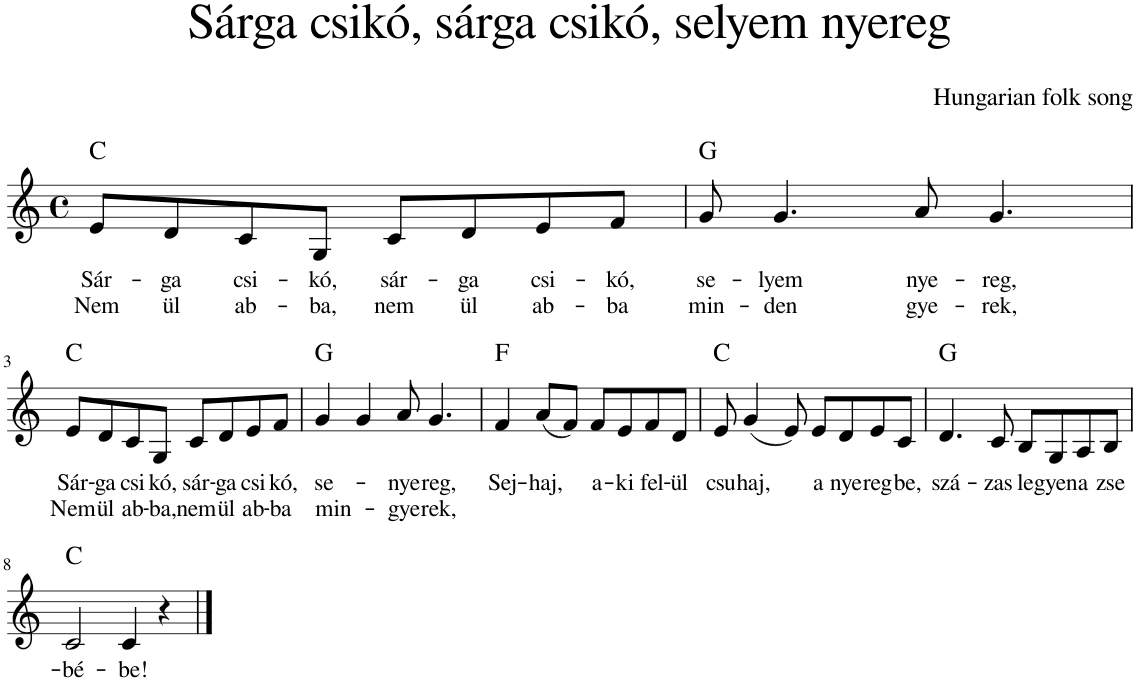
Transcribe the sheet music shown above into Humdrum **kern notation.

**kern	**text	**text	**harte
*part1	*part1	*part1	*part1
*staff1	*staff1	*staff1	*
*I"Piano	*	*	*
*I'Pno	*	*	*
*clefG2	*	*	*
*k[]	*	*	*
*M4/4	*	*	*
*met(c)	*	*	*
=1	=1	=1	=1
!	!LO:LY:b	!LO:LY:b	!
8e/L	Sár-	Nem	C:maj
!	!LO:LY:b	!LO:LY:b	!
8d/	-ga	ül	.
!	!LO:LY:b	!LO:LY:b	!
8c/	csi-	ab-	.
!	!LO:LY:b	!LO:LY:b	!
8G/J	-kó,	-ba,	.
!	!LO:LY:b	!LO:LY:b	!
8c/L	sár-	nem	.
!	!LO:LY:b	!LO:LY:b	!
8d/	-ga	ül	.
!	!LO:LY:b	!LO:LY:b	!
8e/	csi-	ab-	.
!	!LO:LY:b	!LO:LY:b	!
8f/J	-kó,	-ba	.
=2	=2	=2	=2
!	!LO:LY:b	!LO:LY:b	!
8g/	se-	min-	G:maj
!	!LO:LY:b	!LO:LY:b	!
4.g/	-lyem	-den	.
!	!LO:LY:b	!LO:LY:b	!
8a/	nye-	gye-	.
!	!LO:LY:b	!LO:LY:b	!
4.g/	-reg,	-rek,	.
!!LO:LB:g=z
=3	=3	=3	=3
!	!LO:LY:b	!LO:LY:b	!
8e/L	Sár-	Nem	C:maj
!	!LO:LY:b	!LO:LY:b	!
8d/	-ga	ül	.
!	!LO:LY:b	!LO:LY:b	!
8c/	csi-	ab-	.
!	!LO:LY:b	!LO:LY:b	!
8G/J	-kó,	-ba,	.
!	!LO:LY:b	!LO:LY:b	!
8c/L	sár-	nem	.
!	!LO:LY:b	!LO:LY:b	!
8d/	-ga	ül	.
!	!LO:LY:b	!LO:LY:b	!
8e/	csi-	ab-	.
!	!LO:LY:b	!LO:LY:b	!
8f/J	-kó,	-ba	.
=4	=4	=4	=4
!	!LO:LY:b	!LO:LY:b	!
4g/	se-	min-	G:maj
4g/	.	.	.
!	!LO:LY:b	!LO:LY:b	!
8a/	nye-	gye-	.
!	!LO:LY:b	!LO:LY:b	!
4.g/	-reg,	-rek,	.
=5	=5	=5	=5
!	!LO:LY:b	!	!
4f/	Sej-	.	F:maj
!	!LO:LY:b	!	!
(8a/L	-haj,	.	.
8f/J)	.	.	.
!	!LO:LY:b	!	!
8f/L	a-	.	.
!	!LO:LY:b	!	!
8e/	-ki	.	.
!	!LO:LY:b	!	!
8f/	fel-	.	.
!	!LO:LY:b	!	!
8d/J	-ül	.	.
=6	=6	=6	=6
!	!LO:LY:b	!	!
8e/	csu-	.	C:maj
!	!LO:LY:b	!	!
(4g/	-haj,	.	.
8e/)	.	.	.
!	!LO:LY:b	!	!
8e/L	a	.	.
!	!LO:LY:b	!	!
8d/	nye-	.	.
!	!LO:LY:b	!	!
8e/	-reg-	.	.
!	!LO:LY:b	!	!
8c/J	-be,	.	.
=7	=7	=7	=7
!	!LO:LY:b	!	!
4.d/	szá-	.	G:maj
!	!LO:LY:b	!	!
8c/	-zas	.	.
!	!LO:LY:b	!	!
8B/L	le-	.	.
!	!LO:LY:b	!	!
8G/	-gyen	.	.
!	!LO:LY:b	!	!
8A/	a	.	.
!	!LO:LY:b	!	!
8B/J	zse-	.	.
!!LO:LB:g=z
=8	=8	=8	=8
!	!LO:LY:b	!	!
2c/	-bé-	.	C:maj
!	!LO:LY:b	!	!
4c/	-be!	.	.
4r	.	.	.
==	==	==	==
*-	*-	*-	*-
